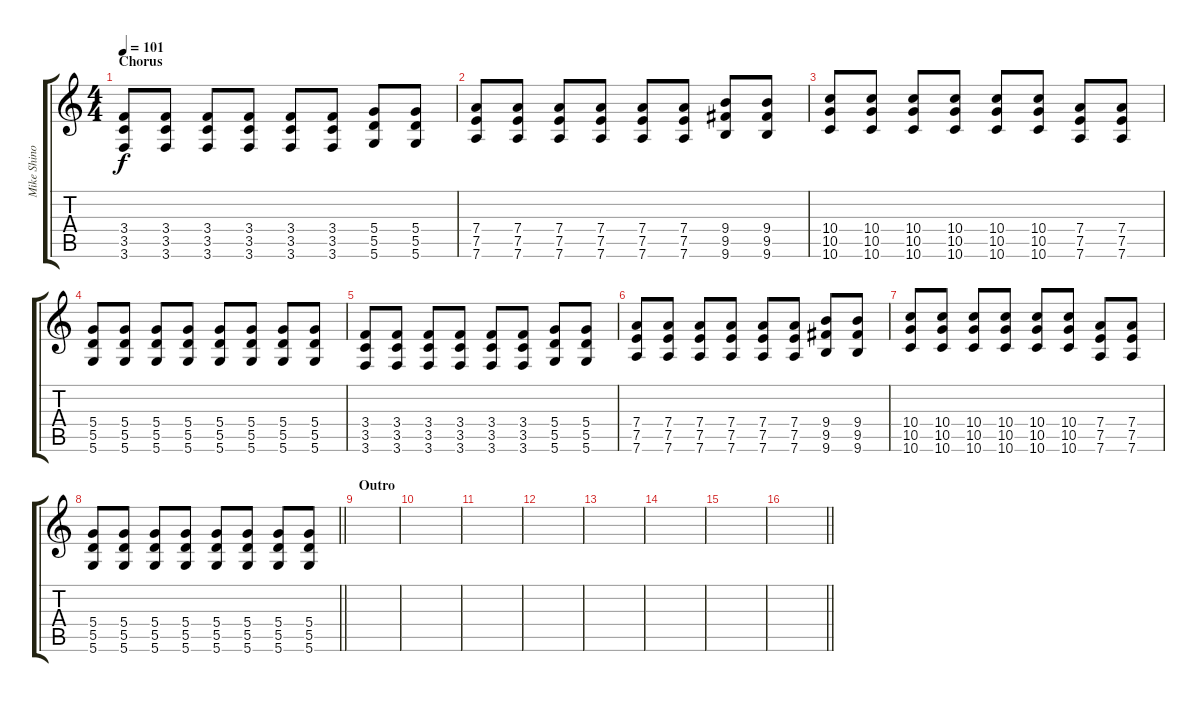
\track ("Mike Shinoda" "Mike Shino") {instrument distortionguitar}
\staff {score tabs}
\tuning (E4 B3 G3 D3 A2 D2) {hide}
\ts (4 4)
\section ("" "Chorus")
\tempo 101
\clef g2
\ks c
(3.4 3.5 3.6).8{dy f} (3.4 3.5 3.6).8 (3.4 3.5 3.6).8 (3.4 3.5 3.6).8 (3.4 3.5 3.6).8 (3.4 3.5 3.6).8 (5.4 5.5 5.6).8 (5.4 5.5 5.6).8 |
(7.4 7.5 7.6).8 (7.4 7.5 7.6).8 (7.4 7.5 7.6).8 (7.4 7.5 7.6).8 (7.4 7.5 7.6).8 (7.4 7.5 7.6).8 (9.4 9.5 9.6).8 (9.4 9.5 9.6).8 |
(10.4 10.5 10.6).8 (10.4 10.5 10.6).8 (10.4 10.5 10.6).8 (10.4 10.5 10.6).8 (10.4 10.5 10.6).8 (10.4 10.5 10.6).8 (7.4 7.5 7.6).8 (7.4 7.5 7.6).8 |
(5.4 5.5 5.6).8 (5.4 5.5 5.6).8 (5.4 5.5 5.6).8 (5.4 5.5 5.6).8 (5.4 5.5 5.6).8 (5.4 5.5 5.6).8 (5.4 5.5 5.6).8 (5.4 5.5 5.6).8 |
(3.4 3.5 3.6).8 (3.4 3.5 3.6).8 (3.4 3.5 3.6).8 (3.4 3.5 3.6).8 (3.4 3.5 3.6).8 (3.4 3.5 3.6).8 (5.4 5.5 5.6).8 (5.4 5.5 5.6).8 |
(7.4 7.5 7.6).8 (7.4 7.5 7.6).8 (7.4 7.5 7.6).8 (7.4 7.5 7.6).8 (7.4 7.5 7.6).8 (7.4 7.5 7.6).8 (9.4 9.5 9.6).8 (9.4 9.5 9.6).8 |
(10.4 10.5 10.6).8 (10.4 10.5 10.6).8 (10.4 10.5 10.6).8 (10.4 10.5 10.6).8 (10.4 10.5 10.6).8 (10.4 10.5 10.6).8 (7.4 7.5 7.6).8 (7.4 7.5 7.6).8 |
\barLineRight lightlight
(5.4 5.5 5.6).8 (5.4 5.5 5.6).8 (5.4 5.5 5.6).8 (5.4 5.5 5.6).8 (5.4 5.5 5.6).8 (5.4 5.5 5.6).8 (5.4 5.5 5.6).8 (5.4 5.5 5.6).8 |
\section ("" "Outro")
|
|
|
|
|
|
|
\barLineRight lightlight
